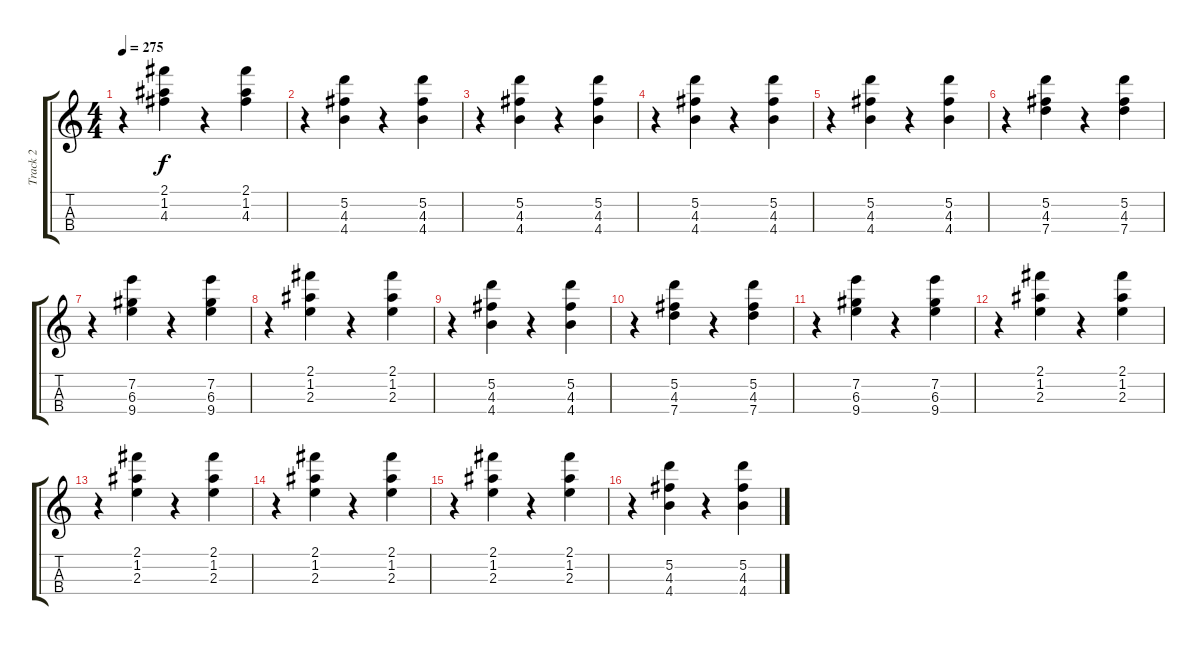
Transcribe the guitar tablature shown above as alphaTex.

\track ("Track 2" "Track 2") {instrument acousticguitarsteel}
\staff {score tabs}
\tuning (E5 A4 D4 G3) {hide}
\ts (4 4)
\tempo 275
\clef g2
\ks c
r.4{dy f} (2.1 1.2 4.3).4 r.4 (2.1 1.2 4.3).4 |
r.4 (5.2 4.3 4.4).4 r.4 (5.2 4.3 4.4).4 |
r.4 (5.2 4.3 4.4).4 r.4 (5.2 4.3 4.4).4 |
r.4 (5.2 4.3 4.4).4 r.4 (5.2 4.3 4.4).4 |
r.4 (5.2 4.3 4.4).4 r.4 (5.2 4.3 4.4).4 |
r.4 (5.2 4.3 7.4).4 r.4 (5.2 4.3 7.4).4 |
r.4 (7.2 6.3 9.4).4 r.4 (7.2 6.3 9.4).4 |
r.4 (2.1 1.2 2.3).4 r.4 (2.1 1.2 2.3).4 |
r.4 (5.2 4.3 4.4).4 r.4 (5.2 4.3 4.4).4 |
r.4 (5.2 4.3 7.4).4 r.4 (5.2 4.3 7.4).4 |
r.4 (7.2 6.3 9.4).4 r.4 (7.2 6.3 9.4).4 |
r.4 (2.1 1.2 2.3).4 r.4 (2.1 1.2 2.3).4 |
r.4 (2.1 1.2 2.3).4 r.4 (2.1 1.2 2.3).4 |
r.4 (2.1 1.2 2.3).4 r.4 (2.1 1.2 2.3).4 |
r.4 (2.1 1.2 2.3).4 r.4 (2.1 1.2 2.3).4 |
r.4 (5.2 4.3 4.4).4 r.4 (5.2 4.3 4.4).4
